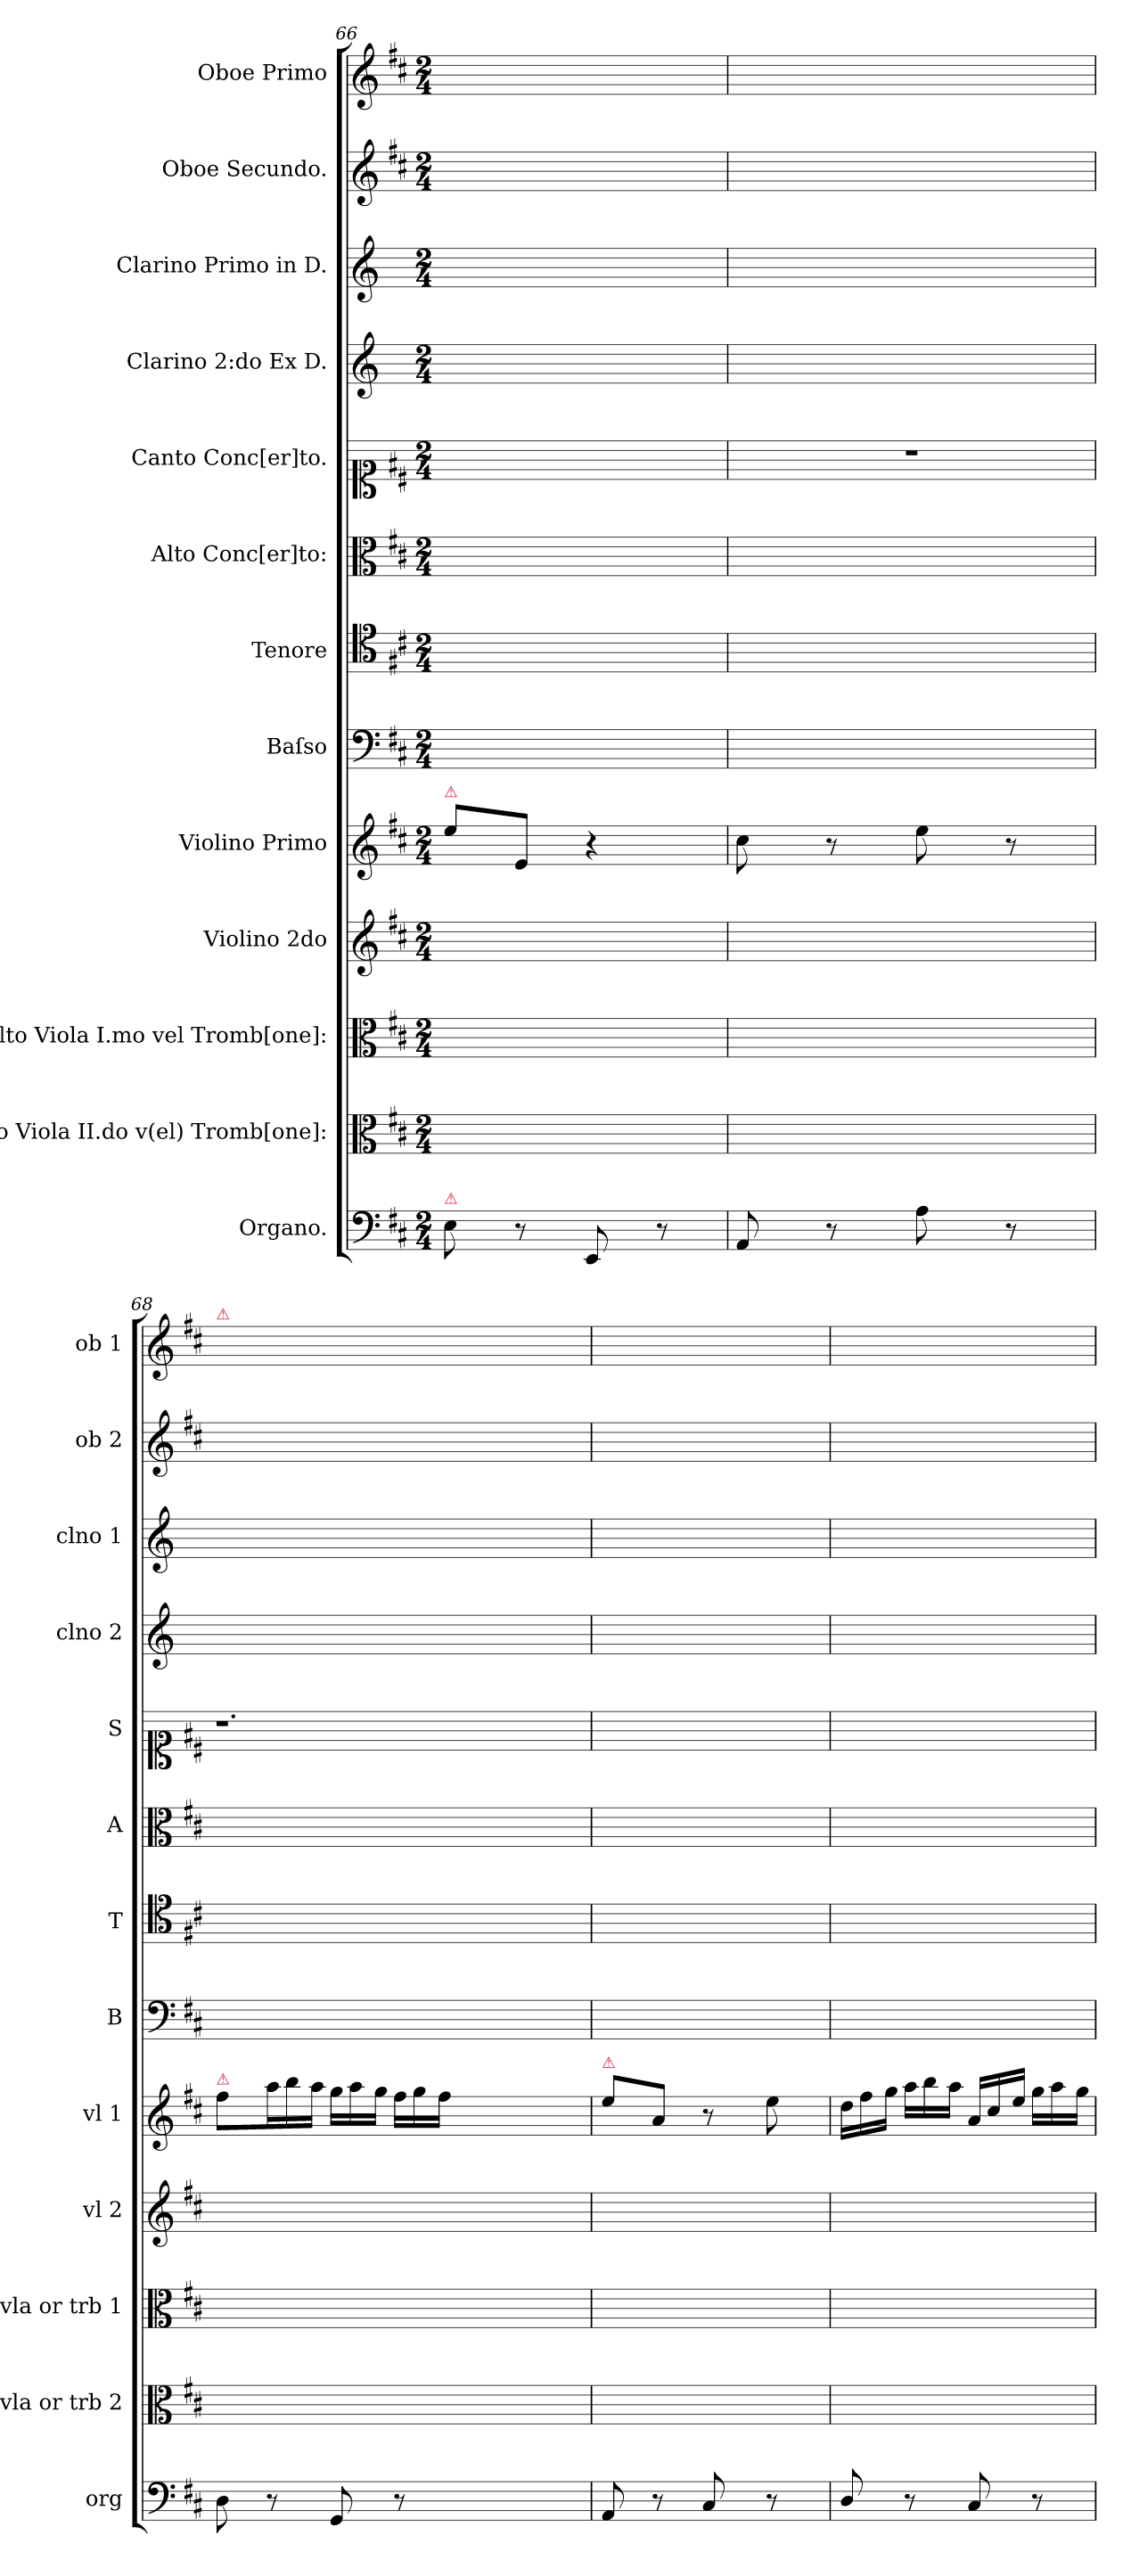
**kern	**kern	**kern	**kern	**kern	**kern	**kern	**kern	**kern	**kern	**kern	**kern	**kern
*part13	*part12	*part11	*part10	*part9	*part8	*part7	*part6	*part5	*part4	*part3	*part2	*part1
*staff13	*staff12	*staff11	*staff10	*staff9	*staff8	*staff7	*staff6	*staff5	*staff4	*staff3	*staff2	*staff1
*I"Organo.	*I"Alto Viola II.do v(el) Tromb[one]:	*I"Alto Viola I.mo vel Tromb[one]:	*I"Violino 2do	*I"Violino Primo	*I"Baſso	*I"Tenore	*I"Alto Conc[er]to:	*I"Canto Conc[er]to.	*I"Clarino 2:do Ex D.	*I"Clarino Primo in D.	*I"Oboe Secundo.	*I"Oboe Primo
*I'org	*I'vla or trb 2	*I'vla or trb 1	*I'vl 2	*I'vl 1	*I'B	*I'T	*I'A	*I'S	*I'clno 2	*I'clno 1	*I'ob 2	*I'ob 1
*clefF4	*clefC3	*clefC3	*clefG2	*clefG2	*clefF4	*clefC4	*clefC3	*clefC1	*clefG2	*clefG2	*clefG2	*clefG2
*	*	*	*	*	*	*	*	*	*ITrd-1c-2	*ITrd-1c-2	*	*
*k[f#c#]	*k[f#c#]	*k[f#c#]	*k[f#c#]	*k[f#c#]	*k[f#c#]	*k[f#c#]	*k[f#c#]	*k[f#c#]	*k[f#c#]	*k[f#c#]	*k[f#c#]	*k[f#c#]
*D:	*D:	*D:	*D:	*D:	*D:	*	*D:	*D:	*	*	*D:	*D:
*M2/4	*M2/4	*M2/4	*M2/4	*M2/4	*M2/4	*M2/4	*M2/4	*M2/4	*M2/4	*M2/4	*M2/4	*M2/4
=66	=66	=66	=66	=66	=66	=66	=66	=66	=66	=66	=66	=66
!	!	!	!	!LO:TX:a:color=crimson:t=⚠	!	!	!	!	!	!	!	!
!LO:TX:a:color=crimson:t=⚠	!	!	!	!	!	!	!	!	!	!	!	!
8E\	2ryy	(>16e\LLyy	(<16g/LLyy	8ee\L	2ryy	2ryy	2ryy	2ryy	2ryy	2ryy	2ryy	16gg\LLyy
.	.	16g\yy)	16b/yy)	.	.	.	.	.	.	.	.	16b\yy
8r	.	(>16e\yy	(<16g/yy	8e/J	.	.	.	.	.	.	.	16ee\yy
.	.	16g\JJyy)	16b/JJyy)	.	.	.	.	.	.	.	.	16ff#\JJyy
8EE/	.	(>16e\LLyy	(<16g/LLyy	4r	.	.	.	.	.	.	.	4gg\yy
.	.	16g\yy)	16b/yy)	.	.	.	.	.	.	.	.	.
8r	.	(>16e\yy	(<16g/yy	.	.	.	.	.	.	.	.	.
.	.	16g\JJyy)	16b/JJyy)	.	.	.	.	.	.	.	.	.
=67	=67	=67	=67	=67	=67	=67	=67	=67	=67	=67	=67	=67
8AA/	2ryy	(>16c#\LLyy	(<16e/LLyy	8cc#\	2ryy	2ryy	2ryy	2r	2ryy	2ryy	2ryy	24gg\LLyy
.	.	.	.	.	.	.	.	.	.	.	.	24bb\yy
.	.	16e\yy)	16g/yy)	.	.	.	.	.	.	.	.	.
.	.	.	.	.	.	.	.	.	.	.	.	24aa\JJyy
8r	.	(>16c#\yy	(<16e/yy	8r	.	.	.	.	.	.	.	24gg\LLyy
.	.	.	.	.	.	.	.	.	.	.	.	24aa\yy
.	.	16e\JJyy)	16g/JJyy)	.	.	.	.	.	.	.	.	.
.	.	.	.	.	.	.	.	.	.	.	.	24ff#\JJyy
8A\	.	(>16c#\LLyy	(<16e/LLyy	8ee\	.	.	.	.	.	.	.	24ee\LLyy
.	.	.	.	.	.	.	.	.	.	.	.	24ff#\yy
.	.	16e\yy)	16g/yy)	.	.	.	.	.	.	.	.	.
.	.	.	.	.	.	.	.	.	.	.	.	24dd\JJyy
8r	.	(>16c#\yy	(<16e/yy	8r	.	.	.	.	.	.	.	24cc#\LLyy
.	.	.	.	.	.	.	.	.	.	.	.	24dd\yy
.	.	16e\JJyy)	16g/JJyy)	.	.	.	.	.	.	.	.	.
.	.	.	.	.	.	.	.	.	.	.	.	24b\JJyy
=68	=68	=68	=68	=68	=68	=68	=68	=68	=68	=68	=68	=68
!	!	!	!	!	!	!	!	!	!	!	!	!LO:TX:a:color=crimson:t=⚠
!	!	!	!	!LO:TX:a:color=crimson:t=⚠	!	!	!	!	!	!	!	!
8D\	2ryy	(>16d\LLyy	(<16f#/LLyy	8ff#\L	2ryy	2ryy	2ryy	1.r	2ryy	2ryy	2ryy	8dd\Lyy
.	.	16f#\yy)	16a/yy)	.	.	.	.	.	.	.	.	.
*	*	*	*	*Xtuplet	*	*	*	*	*	*	*	*
8r	.	(>16d\yy	(<16f#/yy	24aa\L	.	.	.	.	.	.	.	24ff#\Lyy
.	.	.	.	24bb\	.	.	.	.	.	.	.	24gg\yy
.	.	16f#\JJyy)	16a/JJyy)	.	.	.	.	.	.	.	.	.
.	.	.	.	24aa\JJ	.	.	.	.	.	.	.	24ff#\JJyy
8GG/	.	(<16B/LLyy	(<16d/LLyy	24gg\LL	.	.	.	.	.	.	.	24ee\LLyy
.	.	.	.	24aa\	.	.	.	.	.	.	.	24ff#\yy
.	.	16d/yy)	16g/yy)	.	.	.	.	.	.	.	.	.
.	.	.	.	24gg\JJ	.	.	.	.	.	.	.	24ee\JJyy
8r	.	(<16B/yy	(<16d/yy	24ff#\LL	.	.	.	.	.	.	.	24dd\LLyy
.	.	.	.	24gg\	.	.	.	.	.	.	.	24ee\yy
.	.	16d/JJyy)	16g/JJyy)	.	.	.	.	.	.	.	.	.
.	.	.	.	24ff#\JJ	.	.	.	.	.	.	.	24dd\JJyy
1ryy	1ryy	1ryy	1ryy	1ryy	1ryy	1ryy	1ryy	.	1ryy	1ryy	1ryy	1ryy
=69	=69	=69	=69	=69	=69	=69	=69	=69	=69	=69	=69	=69
!	!	!	!	!LO:TX:a:color=crimson:t=⚠	!	!	!	!	!	!	!	!
8AA/	2ryy	(>16c#\LLyy	(<16e/LLyy	8ee\L	2ryy	2ryy	2ryy	2ryy	2ryy	2ryy	2ryy	8cc#\Lyy
.	.	16e\yy)	16a/yy)	.	.	.	.	.	.	.	.	.
8r	.	(>16c#\yy	(<16e/yy	8a/J	.	.	.	.	.	.	.	8aa\Jyy
.	.	16e\JJyy)	16a/JJyy)	.	.	.	.	.	.	.	.	.
*	*	*	*	*	*	*	*	*	*	*	*	*Xtuplet
8C#/	.	(>16c#\LLyy	(<16e/LLyy	8r	.	.	.	.	.	.	.	24aa\LLyy
.	.	.	.	.	.	.	.	.	.	.	.	24gg\yy
.	.	16e\yy)	16a/yy)	.	.	.	.	.	.	.	.	.
.	.	.	.	.	.	.	.	.	.	.	.	24ff#\JJyy
8r	.	(>16c#\yy	(<16e/yy	8ee\	.	.	.	.	.	.	.	24ee\LLyy
.	.	.	.	.	.	.	.	.	.	.	.	24ff#\yy
.	.	16e\JJyy)	16a/JJyy)	.	.	.	.	.	.	.	.	.
.	.	.	.	.	.	.	.	.	.	.	.	24gg\JJyy
=70	=70	=70	=70	=70	=70	=70	=70	=70	=70	=70	=70	=70
8D/	2ryy	(>16d\LLyy	(<16f#/LLyy	24dd\LL	2ryy	2ryy	2ryy	2ryy	2ryy	2ryy	2ryy	8ff#\Lyy
.	.	.	.	24ff#\	.	.	.	.	.	.	.	.
.	.	16f#\yy)	16a/yy)	.	.	.	.	.	.	.	.	.
.	.	.	.	24gg\JJ	.	.	.	.	.	.	.	.
8r	.	(>16d\yy	(<16f#/yy	24aa\LL	.	.	.	.	.	.	.	8aa\Jyy
.	.	.	.	24bb\	.	.	.	.	.	.	.	.
.	.	16f#\JJyy)	16a/JJyy)	.	.	.	.	.	.	.	.	.
.	.	.	.	24aa\JJ	.	.	.	.	.	.	.	.
8C#/	.	(>16c#\LLyy	(<16e/LLyy	24a/LL	.	.	.	.	.	.	.	[4aa\yy
.	.	.	.	24cc#/	.	.	.	.	.	.	.	.
.	.	16e\yy)	16a/yy)	.	.	.	.	.	.	.	.	.
.	.	.	.	24ee/JJ	.	.	.	.	.	.	.	.
8r	.	(>16c#\yy	(<16e/yy	24gg\LL	.	.	.	.	.	.	.	.
.	.	.	.	24aa\	.	.	.	.	.	.	.	.
.	.	16e\JJyy)	16a/JJyy)	.	.	.	.	.	.	.	.	.
.	.	.	.	24gg\JJ	.	.	.	.	.	.	.	.
=	=	=	=	=	=	=	=	=	=	=	=	=
*-	*-	*-	*-	*-	*-	*-	*-	*-	*-	*-	*-	*-
